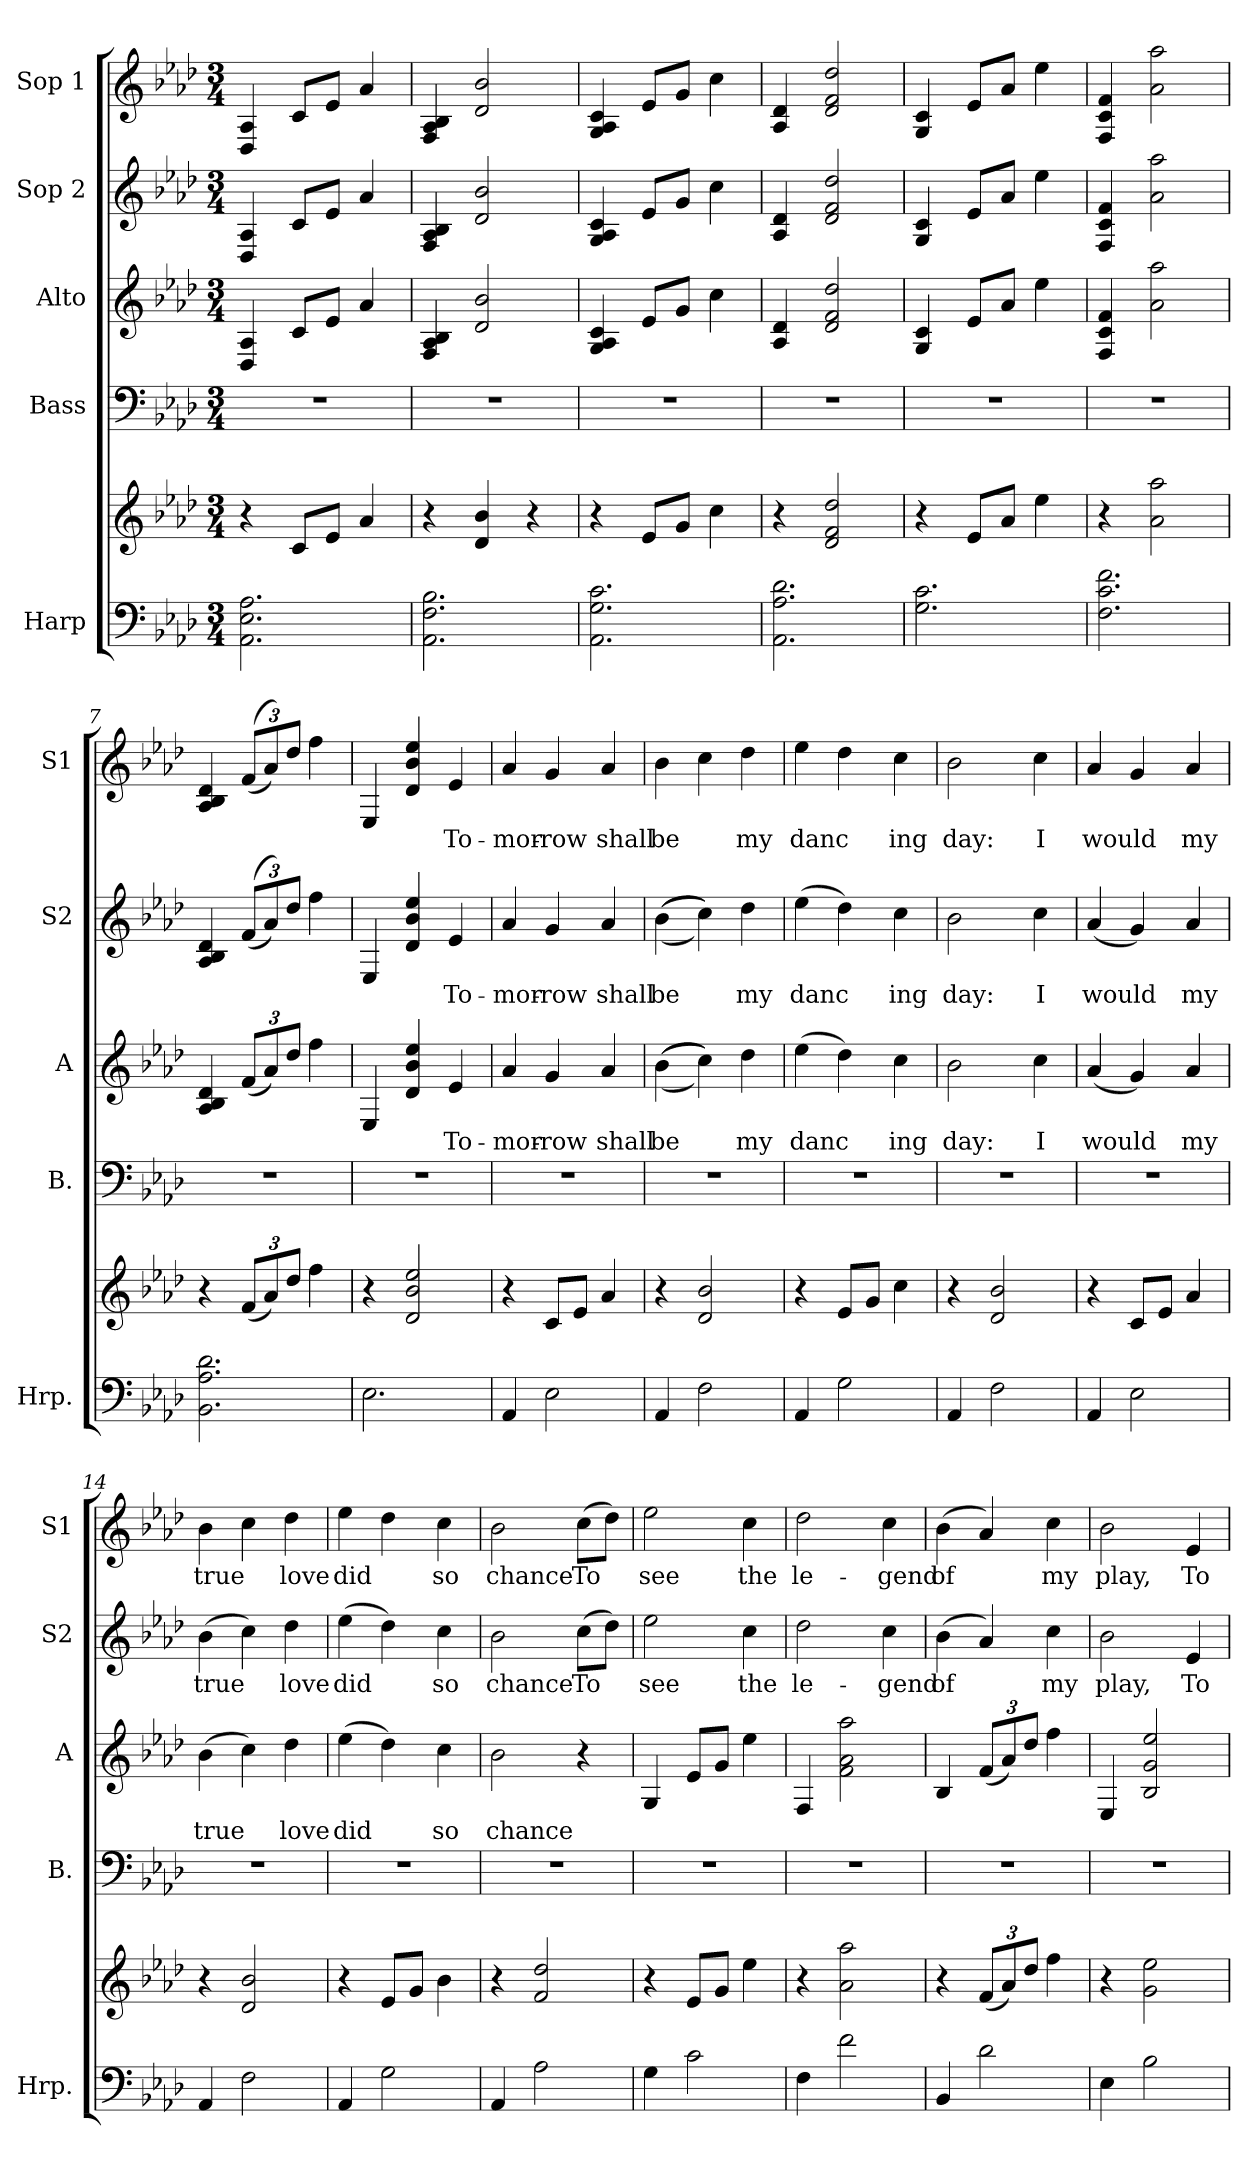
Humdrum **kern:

**kern	**kern	**kern	**kern	**text	**kern	**text	**kern	**text
*part5	*part5	*part4	*part3	*part3	*part2	*part2	*part1	*part1
*staff6	*staff5	*staff4	*staff3	*staff3	*staff2	*staff2	*staff1	*staff1
*I"Harp	*	*I"Bass	*I"Alto	*	*I"Sop 2	*	*I"Sop 1	*
*I'Hrp.	*	*I'B.	*I'A	*	*I'S2	*	*I'S1	*
*clefF4	*clefG2	*clefF4	*clefG2	*	*clefG2	*	*clefG2	*
*k[b-e-a-d-]	*k[b-e-a-d-]	*k[b-e-a-d-]	*k[b-e-a-d-]	*	*k[b-e-a-d-]	*	*k[b-e-a-d-]	*
*M3/4	*M3/4	*M3/4	*M3/4	*	*M3/4	*	*M3/4	*
*MM140	*MM140	*MM140	*MM140	*	*MM140	*	*MM140	*
=1	=1	=1	=1	=1	=1	=1	=1	=1
2.AA-\ 2.E-\ 2.A-\	4r	2.r	4D-/ 4A-/	.	4D-/ 4A-/	.	4D-/ 4A-/	.
.	8c/L	.	8c/L	.	8c/L	.	8c/L	.
.	8e-/J	.	8e-/J	.	8e-/J	.	8e-/J	.
.	4a-/	.	4a-/	.	4a-/	.	4a-/	.
=2	=2	=2	=2	=2	=2	=2	=2	=2
2.AA-\ 2.F\ 2.B-\	4r	2.r	4F/ 4A-/ 4B-/	.	4F/ 4A-/ 4B-/	.	4F/ 4A-/ 4B-/	.
.	4d-/ 4b-/	.	2d-/ 2b-/	.	2d-/ 2b-/	.	2d-/ 2b-/	.
.	4r	.	.	.	.	.	.	.
=3	=3	=3	=3	=3	=3	=3	=3	=3
2.AA-\ 2.G\ 2.c\	4r	2.r	4G/ 4A-/ 4c/	.	4G/ 4A-/ 4c/	.	4G/ 4A-/ 4c/	.
.	8e-/L	.	8e-/L	.	8e-/L	.	8e-/L	.
.	8g/J	.	8g/J	.	8g/J	.	8g/J	.
.	4cc\	.	4cc\	.	4cc\	.	4cc\	.
=4	=4	=4	=4	=4	=4	=4	=4	=4
2.AA-\ 2.A-\ 2.d-\	4r	2.r	4A-/ 4d-/	.	4A-/ 4d-/	.	4A-/ 4d-/	.
.	2d-/ 2f/ 2dd-/	.	2d-/ 2f/ 2dd-/	.	2d-/ 2f/ 2dd-/	.	2d-/ 2f/ 2dd-/	.
=5	=5	=5	=5	=5	=5	=5	=5	=5
2.G\ 2.c\	4r	2.r	4G/ 4c/	.	4G/ 4c/	.	4G/ 4c/	.
.	8e-/L	.	8e-/L	.	8e-/L	.	8e-/L	.
.	8a-/J	.	8a-/J	.	8a-/J	.	8a-/J	.
.	4ee-\	.	4ee-\	.	4ee-\	.	4ee-\	.
=6	=6	=6	=6	=6	=6	=6	=6	=6
2.F\ 2.c\ 2.f\	4r	2.r	4F/ 4c/ 4f/	.	4F/ 4c/ 4f/	.	4F/ 4c/ 4f/	.
.	2a-\ 2aa-\	.	2a-\ 2aa-\	.	2a-\ 2aa-\	.	2a-\ 2aa-\	.
=7	=7	=7	=7	=7	=7	=7	=7	=7
2.BB-\ 2.A-\ 2.d-\	4r	2.r	4A-/ 4B-/ 4d-/	.	4A-/ 4B-/ 4d-/	.	4A-/ 4B-/ 4d-/	.
*	*Xbrackettup	*	*Xbrackettup	*	*Xbrackettup	*	*Xbrackettup	*
.	(12f/L	.	(12f/L	.	((12f/L	.	((12f/L	.
.	12a-/)	.	12a-/)	.	12a-/))	.	12a-/))	.
.	12dd-/J	.	12dd-/J	.	12dd-/J	.	12dd-/J	.
.	4ff\	.	4ff\	.	4ff\	.	4ff\	.
=8	=8	=8	=8	=8	=8	=8	=8	=8
2.E-\	4r	2.r	4E-/	.	4E-/	.	4E-/	.
.	2d-/ 2b-/ 2ee-/	.	4d-/ 4b-/ 4ee-/	.	4d-/ 4b-/ 4ee-/	.	4d-/ 4b-/ 4ee-/	.
.	.	.	4e-/	To-	4e-/	To-	4e-/	To-
!!LO:LB:g=z
=9	=9	=9	=9	=9	=9	=9	=9	=9
4AA-/	4r	2.r	4a-/	-mor-	4a-/	-mor-	4a-/	-mor-
2E-\	8c/L	.	4g/	-row	4g/	-row	4g/	-row
.	8e-/J	.	.	.	.	.	.	.
.	4a-/	.	4a-/	shall	4a-/	shall	4a-/	shall
=10	=10	=10	=10	=10	=10	=10	=10	=10
4AA-/	4r	2.r	(((4b-\	be	(((4b-\	be	4b-\	be
2F\	2d-/ 2b-/	.	4cc\)))	.	4cc\)))	.	4cc\	.
.	.	.	4dd-\	my	4dd-\	my	4dd-\	my
=11	=11	=11	=11	=11	=11	=11	=11	=11
4AA-/	4r	2.r	(4ee-\	danc	(4ee-\	danc	4ee-\	danc
2G\	8e-/L	.	4dd-\)	.	4dd-\)	.	4dd-\	.
.	8g/J	.	.	.	.	.	.	.
.	4cc\	.	4cc\	ing	4cc\	ing	4cc\	ing
=12	=12	=12	=12	=12	=12	=12	=12	=12
4AA-/	4r	2.r	2b-\	day:	2b-\	day:	2b-\	day:
2F\	2d-/ 2b-/	.	.	.	.	.	.	.
.	.	.	4cc\	I	4cc\	I	4cc\	I
=13	=13	=13	=13	=13	=13	=13	=13	=13
4AA-/	4r	2.r	(4a-/	would	(4a-/	would	4a-/	would
2E-\	8c/L	.	4g/)	.	4g/)	.	4g/	.
.	8e-/J	.	.	.	.	.	.	.
.	4a-/	.	4a-/	my	4a-/	my	4a-/	my
=14	=14	=14	=14	=14	=14	=14	=14	=14
4AA-/	4r	2.r	(4b-\	true	(4b-\	true	4b-\	true
2F\	2d-/ 2b-/	.	4cc\)	.	4cc\)	.	4cc\	.
.	.	.	4dd-\	love	4dd-\	love	4dd-\	love
=15	=15	=15	=15	=15	=15	=15	=15	=15
4AA-/	4r	2.r	(4ee-\	did	(4ee-\	did	4ee-\	did
2G\	8e-/L	.	4dd-\)	.	4dd-\)	.	4dd-\	.
.	8g/J	.	.	.	.	.	.	.
.	4b-\	.	4cc\	so	4cc\	so	4cc\	so
!!LO:PB:g=z
=16	=16	=16	=16	=16	=16	=16	=16	=16
4AA-/	4r	2.r	2b-\	chance	2b-\	chance	2b-\	chance
2A-\	2f/ 2dd-/	.	.	.	.	.	.	.
.	.	.	4r	.	(8cc\L	To	(8cc\L	To
.	.	.	.	.	8dd-\J)	.	8dd-\J)	.
=17	=17	=17	=17	=17	=17	=17	=17	=17
4G\	4r	2.r	4G/	.	2ee-\	see	2ee-\	see
2c\	8e-/L	.	8e-/L	.	.	.	.	.
.	8g/J	.	8g/J	.	.	.	.	.
.	4ee-\	.	4ee-\	.	4cc\	the	4cc\	the
=18	=18	=18	=18	=18	=18	=18	=18	=18
4F\	4r	2.r	4F/	.	2dd-\	le-	2dd-\	le-
2f\	2a-\ 2aa-\	.	2f\ 2a-\ 2aa-\	.	.	.	.	.
.	.	.	.	.	4cc\	-gend	4cc\	-gend
=19	=19	=19	=19	=19	=19	=19	=19	=19
4BB-/	4r	2.r	4B-/	.	(4b-\	of	(4b-\	of
2d-\	(12f/L	.	(12f/L	.	4a-/)	.	4a-/)	.
.	12a-/)	.	12a-/)	.	.	.	.	.
.	12dd-/J	.	12dd-/J	.	.	.	.	.
.	4ff\	.	4ff\	.	4cc\	my	4cc\	my
=20	=20	=20	=20	=20	=20	=20	=20	=20
4E-\	4r	2.r	4E-/	.	2b-\	play,	2b-\	play,
2B-\	2g\ 2ee-\	.	2B-/ 2g/ 2ee-/	.	.	.	.	.
.	.	.	.	.	4e-/	To	4e-/	To
=	=	=	=	=	=	=	=	=
*-	*-	*-	*-	*-	*-	*-	*-	*-
